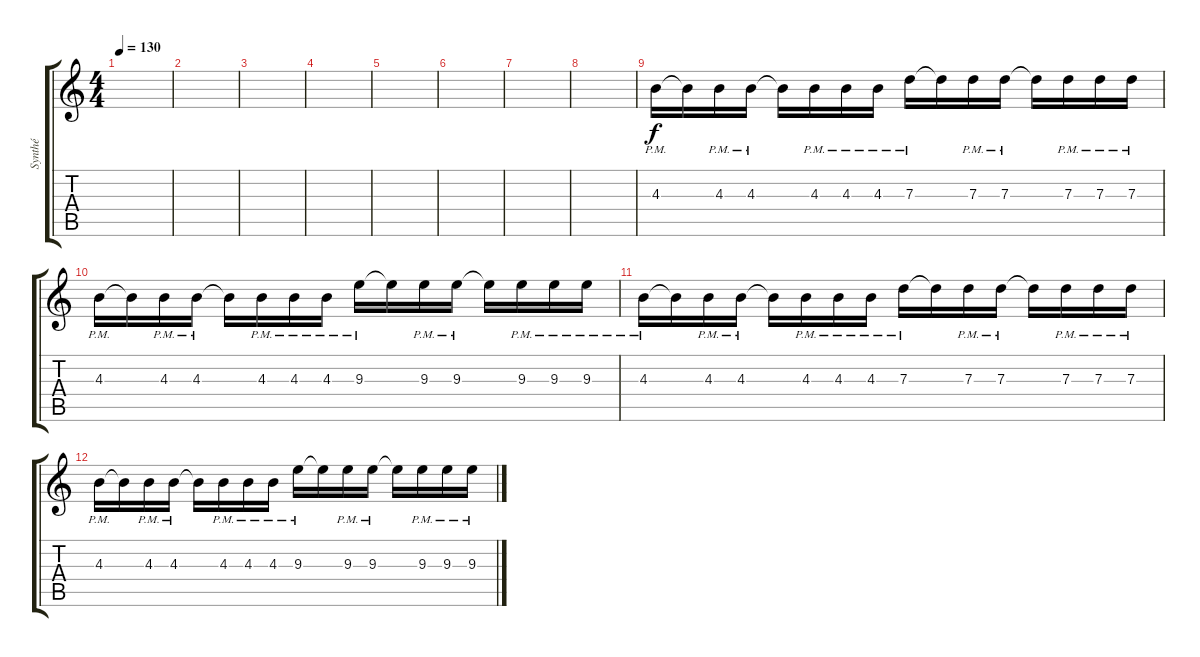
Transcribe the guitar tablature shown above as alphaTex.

\track ("Synthé" "Synthé") {instrument acousticguitarsteel}
\staff {score tabs}
\tuning (E4 B3 G3 D3 A2 E2) {hide}
\ts (4 4)
\tempo 130
\clef g2
\ks c
|
|
|
|
|
|
|
|
4.3{pm}.16 4.3{t}.16 4.3{pm}.16 4.3{pm}.16 4.3{t}.16 4.3{pm}.16 4.3{pm}.16 4.3{pm}.16 7.3{pm}.16 7.3{t}.16 7.3{pm}.16 7.3{pm}.16 7.3{t}.16 7.3{pm}.16 7.3{pm}.16 7.3{pm}.16 |
4.3{pm}.16 4.3{t}.16 4.3{pm}.16 4.3{pm}.16 4.3{t}.16 4.3{pm}.16 4.3{pm}.16 4.3{pm}.16 9.3{pm}.16 9.3{t}.16 9.3{pm}.16 9.3{pm}.16 9.3{t}.16 9.3{pm}.16 9.3{pm}.16 9.3{pm}.16 |
4.3{pm}.16 4.3{t}.16 4.3{pm}.16 4.3{pm}.16 4.3{t}.16 4.3{pm}.16 4.3{pm}.16 4.3{pm}.16 7.3{pm}.16 7.3{t}.16 7.3{pm}.16 7.3{pm}.16 7.3{t}.16 7.3{pm}.16 7.3{pm}.16 7.3{pm}.16 |
4.3{pm}.16 4.3{t}.16 4.3{pm}.16 4.3{pm}.16 4.3{t}.16 4.3{pm}.16 4.3{pm}.16 4.3{pm}.16 9.3{pm}.16 9.3{t}.16 9.3{pm}.16 9.3{pm}.16 9.3{t}.16 9.3{pm}.16 9.3{pm}.16 9.3{pm}.16
